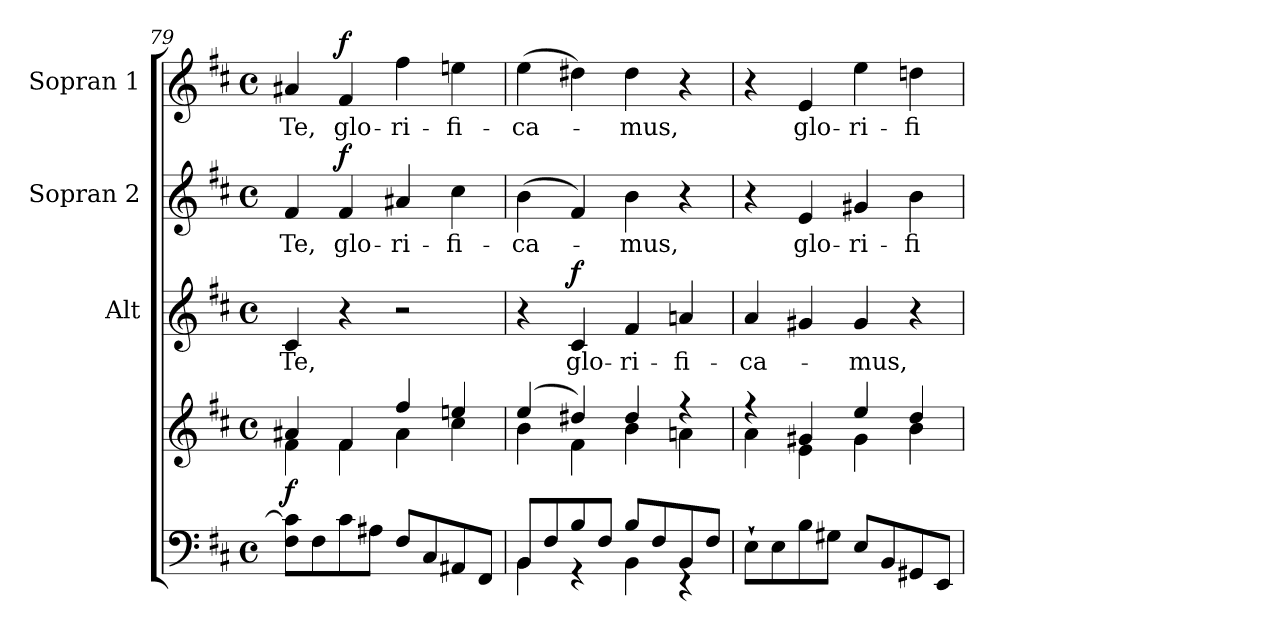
**kern	**kern	**dynam	**kern	**text	**dynam	**kern	**text	**dynam	**kern	**text	**dynam
*part4	*part4	*part4	*part3	*part3	*part3	*part2	*part2	*part2	*part1	*part1	*part1
*staff5	*staff4	*staff4/5	*staff3	*staff3	*staff3	*staff2	*staff2	*staff2	*staff1	*staff1	*staff1
*	*	*	*I"Alt	*	*	*I"Sopran 2	*	*	*I"Sopran 1	*	*
*	*	*	*I'A.	*	*	*I'S. 2	*	*	*I'S. 1	*	*
*clefF4	*clefG2	*	*clefG2	*	*	*clefG2	*	*	*clefG2	*	*
*k[f#c#]	*k[f#c#]	*	*k[f#c#]	*	*	*k[f#c#]	*	*	*k[f#c#]	*	*
*D:	*D:	*	*D:	*	*	*D:	*	*	*D:	*	*
*M4/4	*M4/4	*	*M4/4	*	*	*M4/4	*	*	*M4/4	*	*
*met(c)	*met(c)	*	*met(c)	*	*	*met(c)	*	*	*met(c)	*	*
=79	=79	=79	=79	=79	=79	=79	=79	=79	=79	=79	=79
*	*^	*	*	*	*	*	*	*	*	*	*
!	!	!	!LO:DY:b	!	!LO:LY:b	!	!	!LO:LY:b	!	!	!LO:LY:b	!
8F#\ 8c#\]L	4a#X/	4f#\	f	4c#/	-Te,	.	4f#/	Te,	.	4a#X/	Te,	.
8F#\	.	.	.	.	.	.	.	.	.	.	.	.
!	!	!	!	!	!	!	!	!LO:LY:b	!LO:DY:a	!	!LO:LY:b	!LO:DY:a
8c#\	4f#/	4f#\	.	4r	.	.	4f#/	glo-	f	4f#/	glo-	f
8A#X\J	.	.	.	.	.	.	.	.	.	.	.	.
!	!	!	!	!	!	!	!	!LO:LY:b	!	!	!LO:LY:b	!
8F#/L	4ff#/	4a#\	.	2r	.	.	4a#X/	-ri-	.	4ff#\	-ri-	.
8C#/	.	.	.	.	.	.	.	.	.	.	.	.
!	!	!	!	!	!	!	!	!LO:LY:b	!	!	!LO:LY:b	!
8AA#X/	4een/	4cc#\	.	.	.	.	4cc#\	-fi-	.	4een\	-fi-	.
8FF#/J	.	.	.	.	.	.	.	.	.	.	.	.
=80	=80	=80	=80	=80	=80	=80	=80	=80	=80	=80	=80	=80
*^	*	*	*	*	*	*	*	*	*	*	*	*
!	!	!	!	!	!	!	!	!	!LO:LY:b	!	!	!LO:LY:b	!
8BB/L	4BB\	(4ee/	4b\	.	4r	.	.	(>4b\	-ca-	.	(>4ee\	-ca-	.
8F#/	.	.	.	.	.	.	.	.	.	.	.	.	.
!	!	!	!	!	!	!LO:LY:b	!LO:DY:a	!	!	!	!	!	!
8B/	4rGG	4dd#X/)	4f#\	.	4c#/	glo-	f	4f#/)	.	.	4dd#X\)	.	.
8F#/J	.	.	.	.	.	.	.	.	.	.	.	.	.
!	!	!	!	!	!	!LO:LY:b	!	!	!LO:LY:b	!	!	!LO:LY:b	!
8B/L	4BB\	4dd#/	4b\	.	4f#/	-ri-	.	4b\	-mus,	.	4dd#\	-mus,	.
8F#/	.	.	.	.	.	.	.	.	.	.	.	.	.
!	!	!	!	!	!	!LO:LY:b	!	!	!	!	!	!	!
8BB/	4rEE	4rff	4an\	.	4an/	-fi-	.	4r	.	.	4r	.	.
8F#/J	.	.	.	.	.	.	.	.	.	.	.	.	.
*v	*v	*	*	*	*	*	*	*	*	*	*	*	*
=81	=81	=81	=81	=81	=81	=81	=81	=81	=81	=81	=81	=81
!	!	!	!	!	!LO:LY:b	!	!	!	!	!	!	!
8E`>\L	4rff	4a\	.	4a/	-ca-	.	4r	.	.	4r	.	.
8E\	.	.	.	.	.	.	.	.	.	.	.	.
!	!	!	!	!	!	!	!	!LO:LY:b	!	!	!LO:LY:b	!
8B\	4g#X/	4e\	.	4g#X/	.	.	4e/	glo-	.	4e/	glo-	.
8G#X\J	.	.	.	.	.	.	.	.	.	.	.	.
!	!	!	!	!	!LO:LY:b	!	!	!LO:LY:b	!	!	!LO:LY:b	!
8E/L	4ee/	4g#\	.	4g#/	-mus,	.	4g#X/	-ri-	.	4ee\	-ri-	.
8BB/	.	.	.	.	.	.	.	.	.	.	.	.
!	!	!	!	!	!	!	!	!LO:LY:b	!	!	!LO:LY:b	!
8GG#X/	4dd/	4b\	.	4r	.	.	4b\	-fi-	.	4ddn\	-fi-	.
8EE/J	.	.	.	.	.	.	.	.	.	.	.	.
*	*v	*v	*	*	*	*	*	*	*	*	*	*
=	=	=	=	=	=	=	=	=	=	=	=
*-	*-	*-	*-	*-	*-	*-	*-	*-	*-	*-	*-
